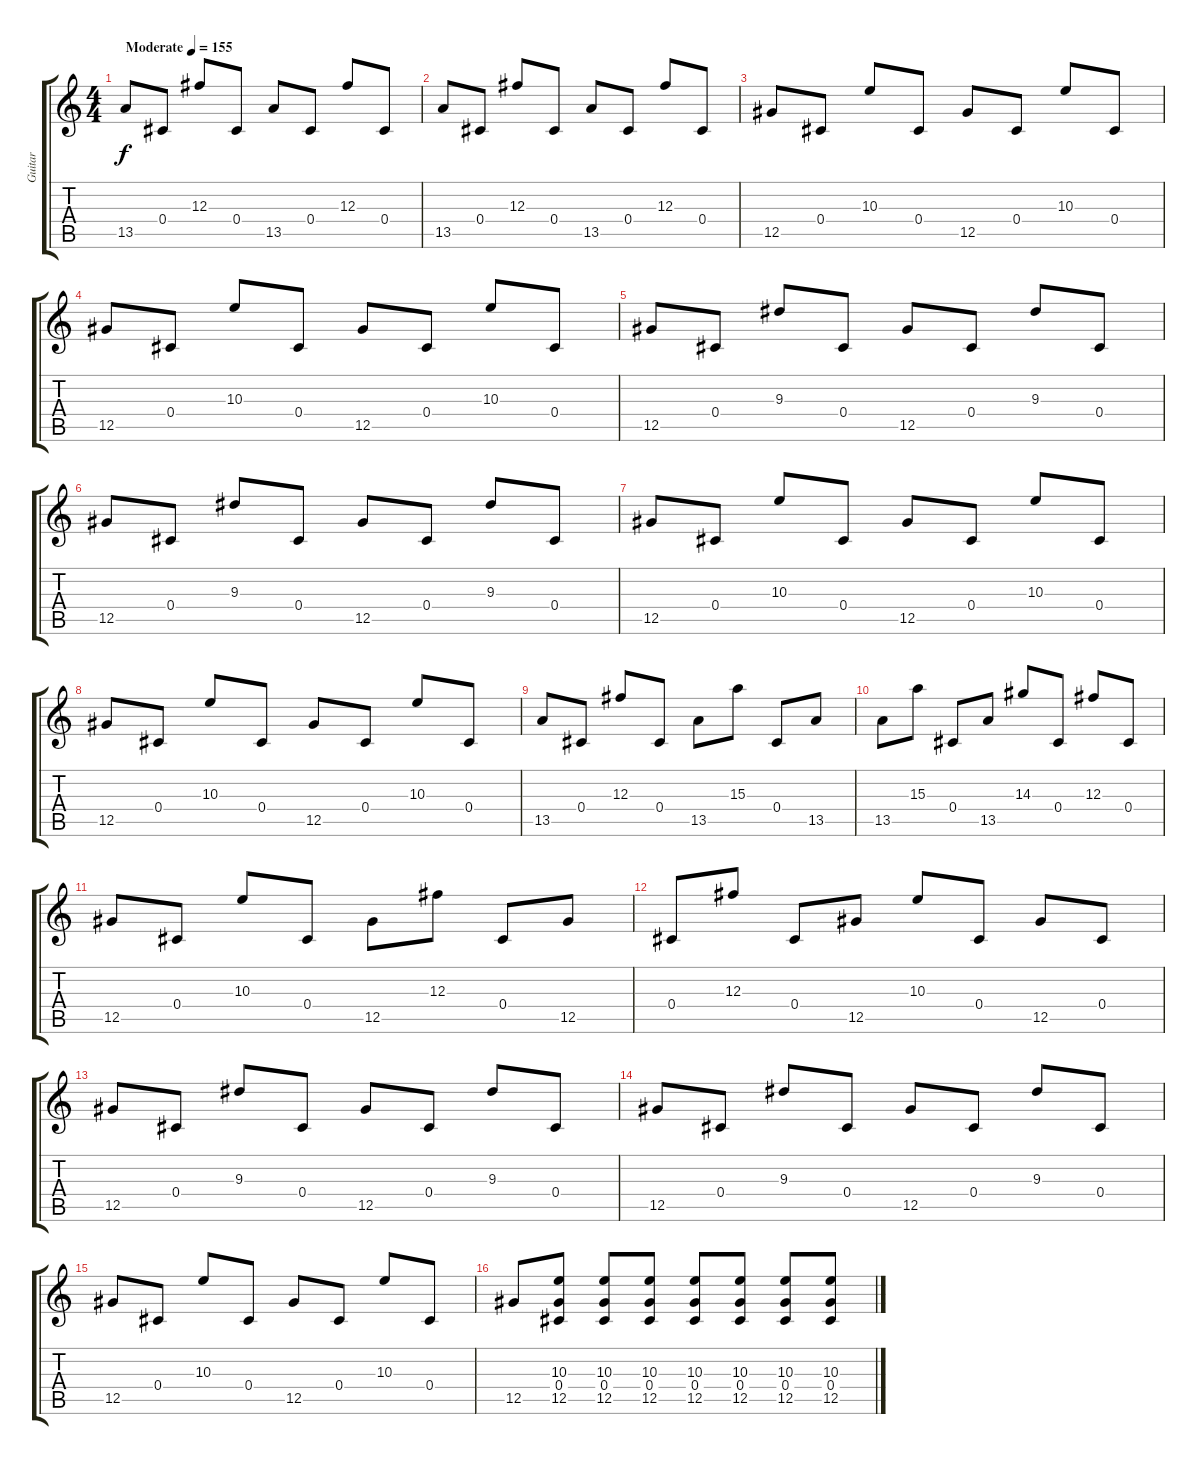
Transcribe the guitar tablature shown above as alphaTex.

\track ("Guitar" "Guitar") {instrument electricguitarclean}
\staff {score tabs}
\tuning (Eb4 Bb3 Gb3 Db3 Ab2 Db2) {hide}
\ts (4 4)
\tempo (155 "Moderate")
\clef g2
\ks c
13.5.8{dy f instrument electricguitarclean} 0.4.8 12.3.8 0.4.8 13.5.8 0.4.8 12.3.8 0.4.8 |
13.5.8 0.4.8 12.3.8 0.4.8 13.5.8 0.4.8 12.3.8 0.4.8 |
12.5.8 0.4.8 10.3.8 0.4.8 12.5.8 0.4.8 10.3.8 0.4.8 |
12.5.8 0.4.8 10.3.8 0.4.8 12.5.8 0.4.8 10.3.8 0.4.8 |
12.5.8 0.4.8 9.3.8 0.4.8 12.5.8 0.4.8 9.3.8 0.4.8 |
12.5.8 0.4.8 9.3.8 0.4.8 12.5.8 0.4.8 9.3.8 0.4.8 |
12.5.8 0.4.8 10.3.8 0.4.8 12.5.8 0.4.8 10.3.8 0.4.8 |
12.5.8 0.4.8 10.3.8 0.4.8 12.5.8 0.4.8 10.3.8 0.4.8 |
13.5.8 0.4.8 12.3.8 0.4.8 13.5.8 15.3.8 0.4.8 13.5.8 |
13.5.8 15.3.8 0.4.8 13.5.8 14.3.8 0.4.8 12.3.8 0.4.8 |
12.5.8 0.4.8 10.3.8 0.4.8 12.5.8 12.3.8 0.4.8 12.5.8 |
0.4.8 12.3.8 0.4.8 12.5.8 10.3.8 0.4.8 12.5.8 0.4.8 |
12.5.8 0.4.8 9.3.8 0.4.8 12.5.8 0.4.8 9.3.8 0.4.8 |
12.5.8 0.4.8 9.3.8 0.4.8 12.5.8 0.4.8 9.3.8 0.4.8 |
12.5.8 0.4.8 10.3.8 0.4.8 12.5.8 0.4.8 10.3.8 0.4.8 |
12.5.8 (10.3 0.4 12.5).8 (10.3 0.4 12.5).8 (10.3 0.4 12.5).8 (10.3 0.4 12.5).8 (10.3 0.4 12.5).8 (10.3 0.4 12.5).8 (10.3 0.4 12.5).8
